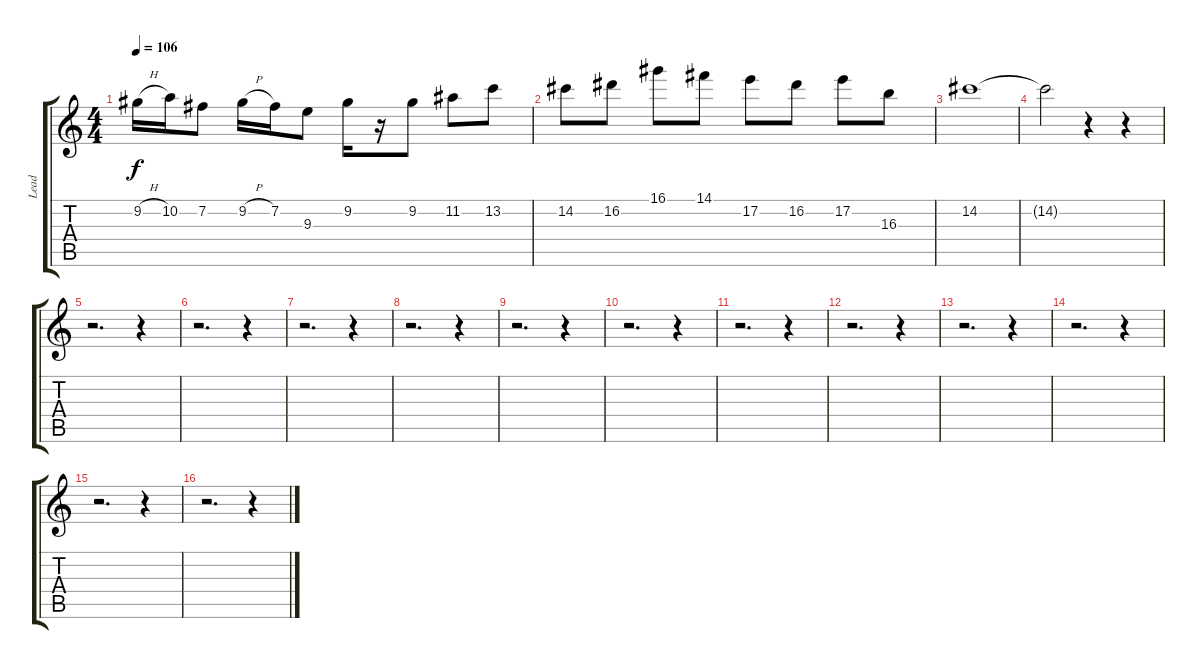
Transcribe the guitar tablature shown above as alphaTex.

\track ("Lead" "Lead") {instrument distortionguitar}
\staff {score tabs}
\tuning (E4 B3 G3 D3 A2 E2) {hide}
\ts (4 4)
\tempo 106
\clef g2
\ks c
9.2{h}.16{dy f} 10.2.16 7.2.8 9.2{h}.16 7.2.16 9.3.8 9.2.16 r.16 9.2.8 11.2.8 13.2.8 |
14.2.8 16.2.8 16.1.8 14.1.8 17.2.8 16.2.8 17.2.8 16.3.8 |
14.2.1 |
14.2{t}.2 r.4 r.4 |
r.2{d} r.4 |
r.2{d} r.4 |
r.2{d} r.4 |
r.2{d} r.4 |
r.2{d} r.4 |
r.2{d} r.4 |
r.2{d} r.4 |
r.2{d} r.4 |
r.2{d} r.4 |
r.2{d} r.4 |
r.2{d} r.4 |
r.2{d} r.4
